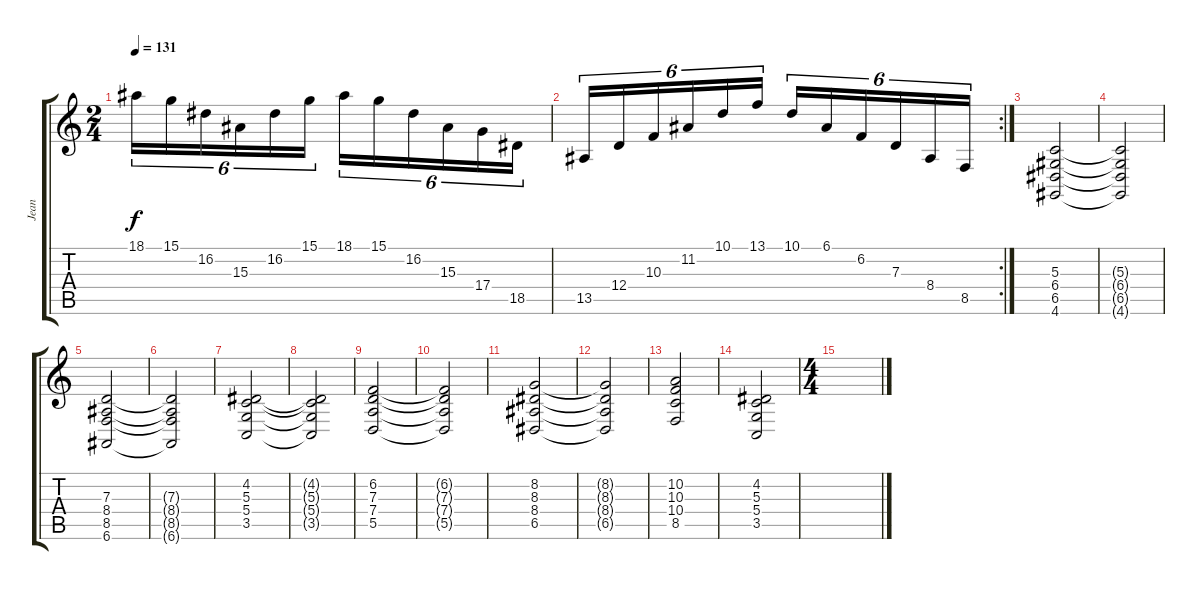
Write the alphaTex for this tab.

\track ("Jean" "Jean") {instrument stringensemble1}
\staff {score tabs}
\tuning (E4 B3 G3 D3 A2 E2) {hide}
\ts (2 4)
\tempo 131
\clef g2
\ks c
18.1.16{tu (6 4) dy f} 15.1.16{tu (6 4)} 16.2.16{tu (6 4)} 15.3.16{tu (6 4)} 16.2.16{tu (6 4)} 15.1.16{tu (6 4)} 18.1.16{tu (6 4)} 15.1.16{tu (6 4)} 16.2.16{tu (6 4)} 15.3.16{tu (6 4)} 17.4.16{tu (6 4)} 18.5.16{tu (6 4)} |
\rc 2
13.5.16{tu (6 4)} 12.4.16{tu (6 4)} 10.3.16{tu (6 4)} 11.2.16{tu (6 4)} 10.1.16{tu (6 4)} 13.1.16{tu (6 4)} 10.1.16{tu (6 4)} 6.1.16{tu (6 4)} 6.2.16{tu (6 4)} 7.3.16{tu (6 4)} 8.4.16{tu (6 4)} 8.5.16{tu (6 4)} |
(5.3 6.4 6.5 4.6).2 |
(5.3{t} 6.4{t} 6.5{t} 4.6{t}).2 |
(7.3 8.4 8.5 6.6).2 |
(7.3{t} 8.4{t} 8.5{t} 6.6{t}).2 |
(4.2 5.3 5.4 3.5).2 |
(4.2{t} 5.3{t} 5.4{t} 3.5{t}).2 |
(6.2 7.3 7.4 5.5).2 |
(6.2{t} 7.3{t} 7.4{t} 5.5{t}).2 |
(8.2 8.3 8.4 6.5).2 |
(8.2{t} 8.3{t} 8.4{t} 6.5{t}).2 |
(10.2 10.3 10.4 8.5).2 |
(4.2 5.3 5.4 3.5).2 |
\ts (4 4)
